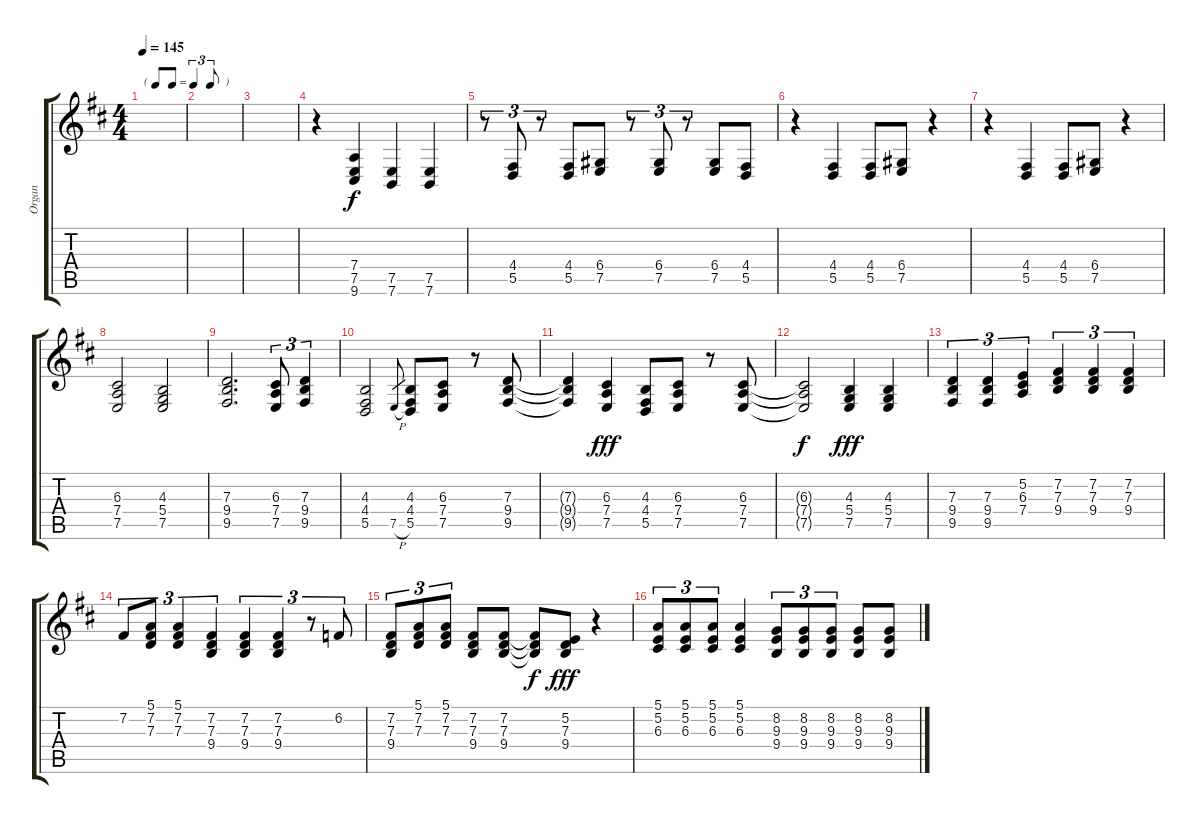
\track ("Organ" "Organ") {instrument drawbarorgan}
\staff {score tabs}
\tuning (E4 B3 G3 D3 A2 E2) {hide}
\ts (4 4)
\tf triplet8th
\tempo 145
\clef g2
\ks d
|
|
|
r.4 (7.4 7.5 9.6).4 (7.5 7.6).4 (7.5 7.6).4 |
r.8{tu (3 2)} (4.4 5.5).8{tu (3 2)} r.8{tu (3 2)} (4.4 5.5).8 (6.4 7.5).8 r.8{tu (3 2)} (6.4 7.5).8{tu (3 2)} r.8{tu (3 2)} (6.4 7.5).8 (4.4 5.5).8 |
r.4 (4.4 5.5).4 (4.4 5.5).8 (6.4 7.5).8 r.4 |
r.4 (4.4 5.5).4 (4.4 5.5).8 (6.4 7.5).8 r.4 |
(6.3 7.4 7.5).2 (4.3 5.4 7.5).2 |
(7.3 9.4 9.5).2{d} (6.3 7.4 7.5).8{tu (3 2)} (7.3 9.4 9.5).4{tu (3 2)} |
(4.3 4.4 5.5).2 7.5{h}.8{gr} (4.3 4.4 5.5).8 (6.3 7.4 7.5).8 r.8 (7.3 9.4 9.5).8 |
(7.3{t} 9.4{t} 9.5{t}).4{dy f} (6.3 7.4 7.5).4{dy fff} (4.3 4.4 5.5).8 (6.3 7.4 7.5).8 r.8 (6.3 7.4 7.5).8 |
(6.3{t} 7.4{t} 7.5{t}).2{dy f} (4.3 5.4 7.5).4{dy fff} (4.3 5.4 7.5).4 |
(7.3 9.4 9.5).4{tu (3 2)} (7.3 9.4 9.5).4{tu (3 2)} (5.2 6.3 7.4).4{tu (3 2)} (7.2 7.3 9.4).4{tu (3 2)} (7.2 7.3 9.4).4{tu (3 2)} (7.2 7.3 9.4).4{tu (3 2)} |
7.2.8{tu (3 2)} (5.1 7.2 7.3).8{tu (3 2)} (5.1 7.2 7.3).4{tu (3 2)} (7.2 7.3 9.4).4{tu (3 2)} (7.2 7.3 9.4).4{tu (3 2)} (7.2 7.3 9.4).4{tu (3 2)} r.8{tu (3 2)} 6.2.8{tu (3 2)} |
(7.2 7.3 9.4).8{tu (3 2)} (5.1 7.2 7.3).8{tu (3 2)} (5.1 7.2 7.3).8{tu (3 2)} (7.2 7.3 9.4).8 (7.2 7.3 9.4).8 (7.2{t} 7.3{t} 9.4{t}).8{dy f} (5.2 7.3 9.4).8{dy fff} r.4 |
(5.1 5.2 6.3).8{tu (3 2)} (5.1 5.2 6.3).8{tu (3 2)} (5.1 5.2 6.3).8{tu (3 2)} (5.1 5.2 6.3).4 (8.2 9.3 9.4).8{tu (3 2)} (8.2 9.3 9.4).8{tu (3 2)} (8.2 9.3 9.4).8{tu (3 2)} (8.2 9.3 9.4).8 (8.2 9.3 9.4).8
